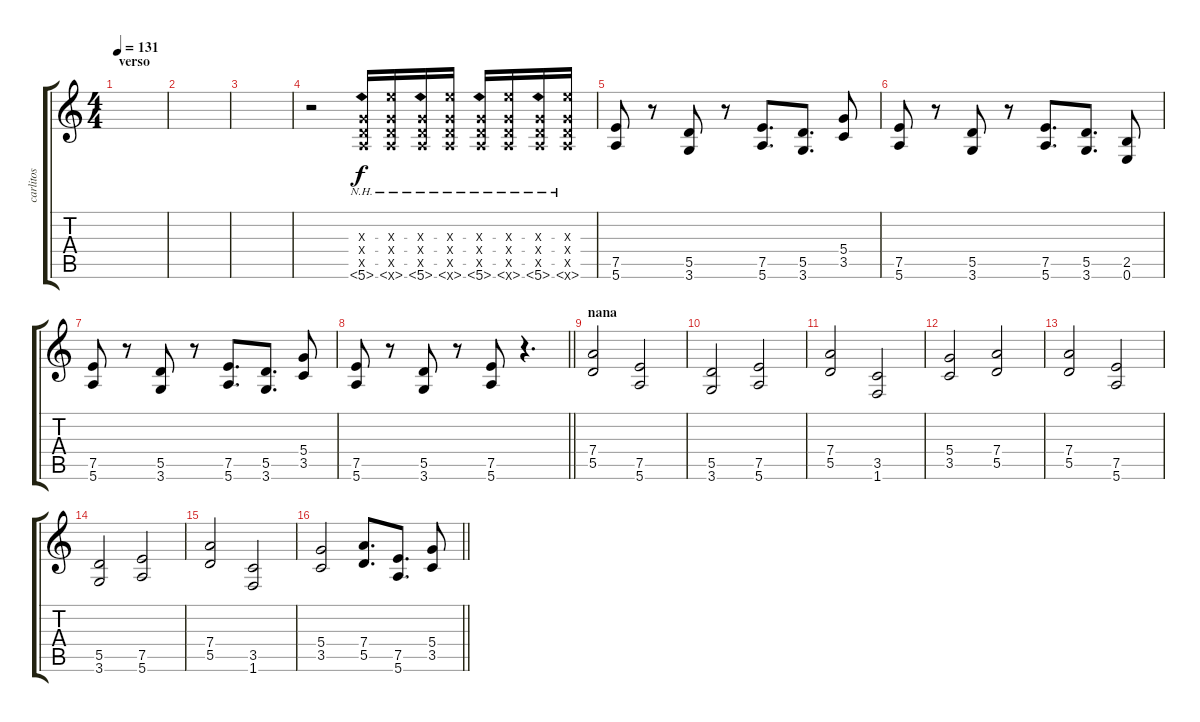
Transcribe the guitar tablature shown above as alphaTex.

\track ("carlitos" "carlitos") {instrument overdrivenguitar}
\staff {score tabs}
\tuning (E4 B3 G3 D3 A2 E2) {hide}
\ts (4 4)
\section ("" "verso")
\tempo 131
\clef g2
\ks c
|
|
|
r.2 (0.3{x} 0.4{x} 0.5{x} 5.6{nh}).16 (0.3{x} 0.4{x} 0.5{x} 5.6{nh x}).16 (0.3{x} 0.4{x} 0.5{x} 5.6{nh}).16 (0.3{x} 0.4{x} 0.5{x} 5.6{nh x}).16 (0.3{x} 0.4{x} 0.5{x} 5.6{nh}).16 (0.3{x} 0.4{x} 0.5{x} 5.6{nh x}).16 (0.3{x} 0.4{x} 0.5{x} 5.6{nh}).16 (0.3{x} 0.4{x} 0.5{x} 5.6{nh x}).16 |
(7.5 5.6).8 r.8 (5.5 3.6).8 r.8 (7.5 5.6).8{d} (5.5 3.6).8{d} (5.4 3.5).8 |
(7.5 5.6).8 r.8 (5.5 3.6).8 r.8 (7.5 5.6).8{d} (5.5 3.6).8{d} (2.5 0.6).8 |
(7.5 5.6).8 r.8 (5.5 3.6).8 r.8 (7.5 5.6).8{d} (5.5 3.6).8{d} (5.4 3.5).8 |
\barLineRight lightlight
(7.5 5.6).8 r.8 (5.5 3.6).8 r.8 (7.5 5.6).8 r.4{d} |
\section ("" "nana")
(7.4 5.5).2 (7.5 5.6).2 |
(5.5 3.6).2 (7.5 5.6).2 |
(7.4 5.5).2 (3.5 1.6).2 |
(5.4 3.5).2 (7.4 5.5).2 |
(7.4 5.5).2 (7.5 5.6).2 |
(5.5 3.6).2 (7.5 5.6).2 |
(7.4 5.5).2 (3.5 1.6).2 |
\barLineRight lightlight
(5.4 3.5).2 (7.4 5.5).8{d} (7.5 5.6).8{d} (5.4 3.5).8
